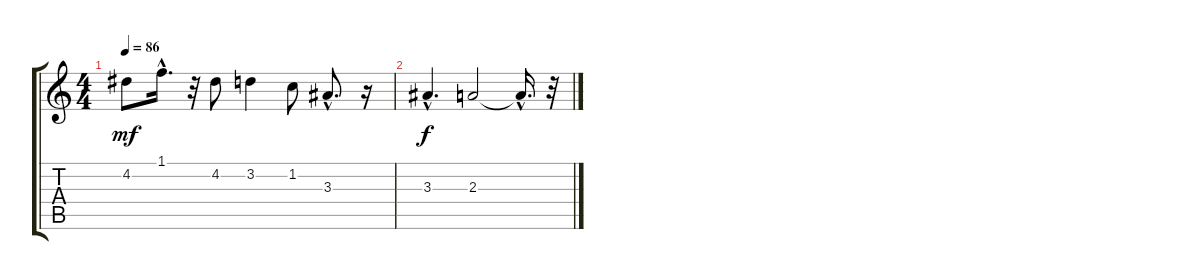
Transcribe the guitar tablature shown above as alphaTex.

\track "" {instrument electricguitarmuted}
\staff {score tabs}
\tuning (E4 B3 G3 D3 A2 E2) {hide}
\ts (4 4)
\tempo 86
\clef g2
\ks c
4.2.8{dy mf} 1.1{hac}.16{d} r.32 4.2.8 3.2.4 1.2.8 3.3{hac}.8{d} r.16 |
3.3{hac}.4{d dy f} 2.3.2 2.3{hac t}.16{d} r.32
